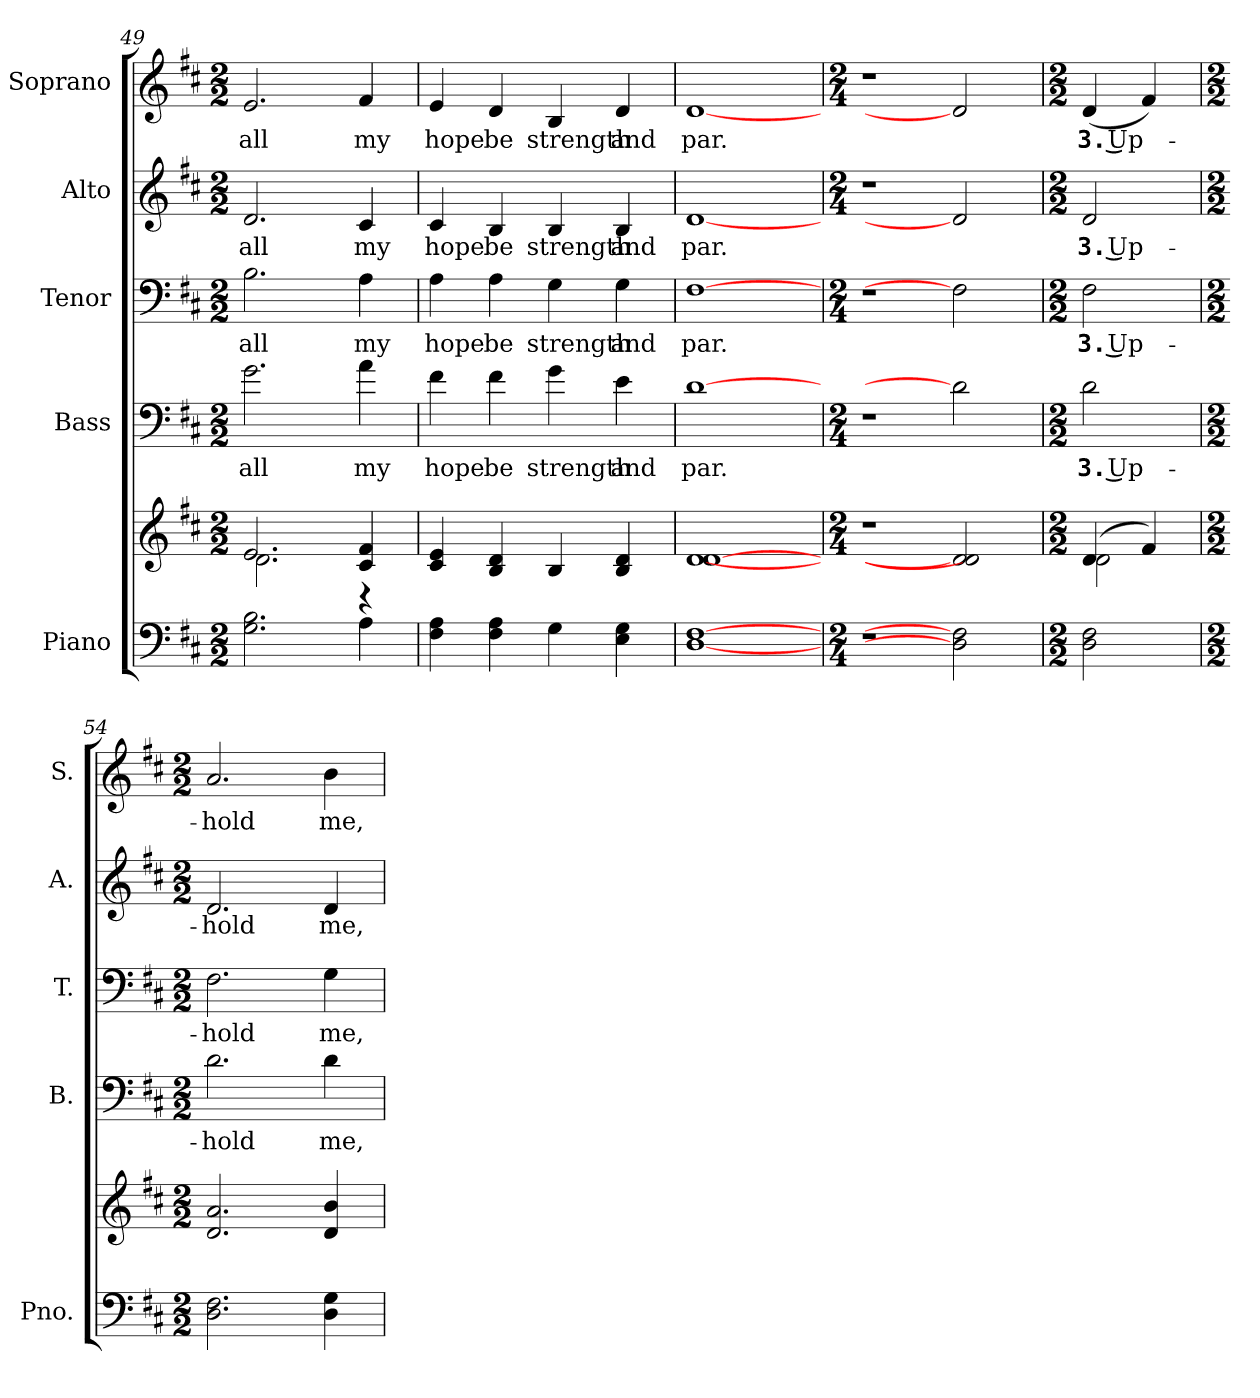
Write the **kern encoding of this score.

**kern	**kern	**kern	**text	**kern	**text	**kern	**text	**kern	**text
*part5	*part5	*part4	*part4	*part3	*part3	*part2	*part2	*part1	*part1
*staff6	*staff5	*staff4	*staff4	*staff3	*staff3	*staff2	*staff2	*staff1	*staff1
*I"Piano	*	*I"Bass	*	*I"Tenor	*	*I"Alto	*	*I"Soprano	*
*I'Pno.	*	*I'B.	*	*I'T.	*	*I'A.	*	*I'S.	*
*clefF4	*clefG2	*clefF4	*	*clefF4	*	*clefG2	*	*clefG2	*
*	*	*ITrd7c12	*	*	*	*	*	*	*
*k[f#c#]	*k[f#c#]	*k[f#c#]	*	*k[f#c#]	*	*k[f#c#]	*	*k[f#c#]	*
*D:	*D:	*D:	*	*D:	*	*D:	*	*D:	*
*M2/2	*M2/2	*M2/2	*	*M2/2	*	*M2/2	*	*M2/2	*
=49	=49	=49	=49	=49	=49	=49	=49	=49	=49
*	*^	*	*	*	*	*	*	*	*
!	!	!	!	!LO:LY:b:color=#000000	!	!	!	!	!	!
!	!	!	!	!	!	!LO:LY:b:color=#000000	!	!	!	!
!	!	!	!	!	!	!	!	!LO:LY:b:color=#000000	!	!
!	!	!	!	!	!	!	!	!	!	!LO:LY:b:color=#000000
2.Gi\ 2.Bi	2.ei/	2.di\	2.Gi\	all	2.Bi\	all	2.di/	all	2.ei/	all
!	!	!	!	!LO:LY:b:color=#000000	!	!	!	!	!	!
!	!	!	!	!	!	!LO:LY:b:color=#000000	!	!	!	!
!	!	!	!	!	!	!	!	!LO:LY:b:color=#000000	!	!
!	!	!	!	!	!	!	!	!	!	!LO:LY:b:color=#000000
4Ai\	4c#i/ 4f#i	4r	4Ai\	my	4Ai\	my	4c#i/	my	4f#i/	my
*	*v	*v	*	*	*	*	*	*	*	*
=50	=50	=50	=50	=50	=50	=50	=50	=50	=50
*	*^	*	*	*	*	*	*	*	*
!	!	!	!	!LO:LY:b:color=#000000	!	!	!	!	!	!
*	*v	*v	*	*	*	*	*	*	*	*
*	*^	*	*	*	*	*	*	*	*
!	!	!	!	!	!	!LO:LY:b:color=#000000	!	!	!	!
*	*v	*v	*	*	*	*	*	*	*	*
*	*^	*	*	*	*	*	*	*	*
!	!	!	!	!	!	!	!	!LO:LY:b:color=#000000	!	!
*	*v	*v	*	*	*	*	*	*	*	*
*	*^	*	*	*	*	*	*	*	*
!	!	!	!	!	!	!	!	!	!	!LO:LY:b:color=#000000
*	*v	*v	*	*	*	*	*	*	*	*
4F#i\ 4Ai	4c#i/ 4ei	4F#i\	hope	4Ai\	hope	4c#i/	hope	4ei/	hope
!	!	!	!LO:LY:b:color=#000000	!	!	!	!	!	!
!	!	!	!	!	!LO:LY:b:color=#000000	!	!	!	!
!	!	!	!	!	!	!	!LO:LY:b:color=#000000	!	!
!	!	!	!	!	!	!	!	!	!LO:LY:b:color=#000000
4F#i\ 4Ai	4Bi/ 4di	4F#i\	be	4Ai\	be	4Bi/	be	4di/	be
!	!	!	!LO:LY:b:color=#000000	!	!	!	!	!	!
!	!	!	!	!	!LO:LY:b:color=#000000	!	!	!	!
!	!	!	!	!	!	!	!LO:LY:b:color=#000000	!	!
!	!	!	!	!	!	!	!	!	!LO:LY:b:color=#000000
4Gi\	4Bi/	4Gi\	strength	4Gi\	strength	4Bi/	strength	4Bi/	strength
!	!	!	!LO:LY:b:color=#000000	!	!	!	!	!	!
!	!	!	!	!	!LO:LY:b:color=#000000	!	!	!	!
!	!	!	!	!	!	!	!LO:LY:b:color=#000000	!	!
!	!	!	!	!	!	!	!	!	!LO:LY:b:color=#000000
4Ei\ 4Gi	4Bi/ 4di	4Ei\	and	4Gi\	and	4Bi/	and	4di/	and
=51	=51	=51	=51	=51	=51	=51	=51	=51	=51
!	!	!	!LO:LY:b:color=#000000	!	!	!	!	!	!
!	!	!	!	!	!LO:LY:b:color=#000000	!	!	!	!
!	!	!	!	!	!	!	!LO:LY:b:color=#000000	!	!
!	!	!	!	!	!	!	!	!	!LO:LY:b:color=#000000
[1Di [1F#i	[1di [1di	[1Di	par.	[1F#i	par.	[1di	par.	[1di	par.
!!LO:PB:g=z
=52	=52	=52	=52	=52	=52	=52	=52	=52	=52
*M2/4	*M2/4	*M2/4	*	*M2/4	*	*M2/4	*	*M2/4	*
!LO:N:vis=1	!LO:N:vis=1	!LO:N:vis=1	!	!LO:N:vis=1	!	!LO:N:vis=1	!	!LO:N:vis=1	!
2r	2r	2r	.	2r	.	2r	.	2r	.
2Di] 2F#i]	2di] 2di]	2Di]	.	2F#i]	.	2di]	.	2di]	.
=53	=53	=53	=53	=53	=53	=53	=53	=53	=53
*M2/2	*M2/2	*M2/2	*	*M2/2	*	*M2/2	*	*M2/2	*
*	*^	*	*	*	*	*	*	*	*
!	!	!	!	!LO:LY:b:color=#000000	!	!	!	!	!	!
!	!	!	!	!	!	!LO:LY:b:color=#000000	!	!	!	!
!	!	!	!	!	!	!	!	!LO:LY:b:color=#000000	!	!
!	!	!	!	!	!	!	!	!	!	!LO:LY:b:color=#000000
2Di\ 2F#i	(4di/	2di\	2Di\	3. Up-	2F#i\	3. Up-	2di/	3. Up-	(4di/	3. Up-
.	4f#i/)	.	.	.	.	.	.	.	4f#i/)	.
*	*v	*v	*	*	*	*	*	*	*	*
=54	=54	=54	=54	=54	=54	=54	=54	=54	=54
*M2/2	*M2/2	*M2/2	*	*M2/2	*	*M2/2	*	*M2/2	*
!	!	!	!LO:LY:b:color=#000000	!	!	!	!	!	!
!	!	!	!	!	!LO:LY:b:color=#000000	!	!	!	!
!	!	!	!	!	!	!	!LO:LY:b:color=#000000	!	!
!	!	!	!	!	!	!	!	!	!LO:LY:b:color=#000000
2.Di\ 2.F#i	2.di/ 2.ai	2.Di\	-hold	2.F#i\	-hold	2.di/	-hold	2.ai/	-hold
!	!	!	!LO:LY:b:color=#000000	!	!	!	!	!	!
!	!	!	!	!	!LO:LY:b:color=#000000	!	!	!	!
!	!	!	!	!	!	!	!LO:LY:b:color=#000000	!	!
!	!	!	!	!	!	!	!	!	!LO:LY:b:color=#000000
4Di\ 4Gi	4di/ 4bi	4Di\	me,	4Gi\	me,	4di/	me,	4bi\	me,
=	=	=	=	=	=	=	=	=	=
*-	*-	*-	*-	*-	*-	*-	*-	*-	*-
